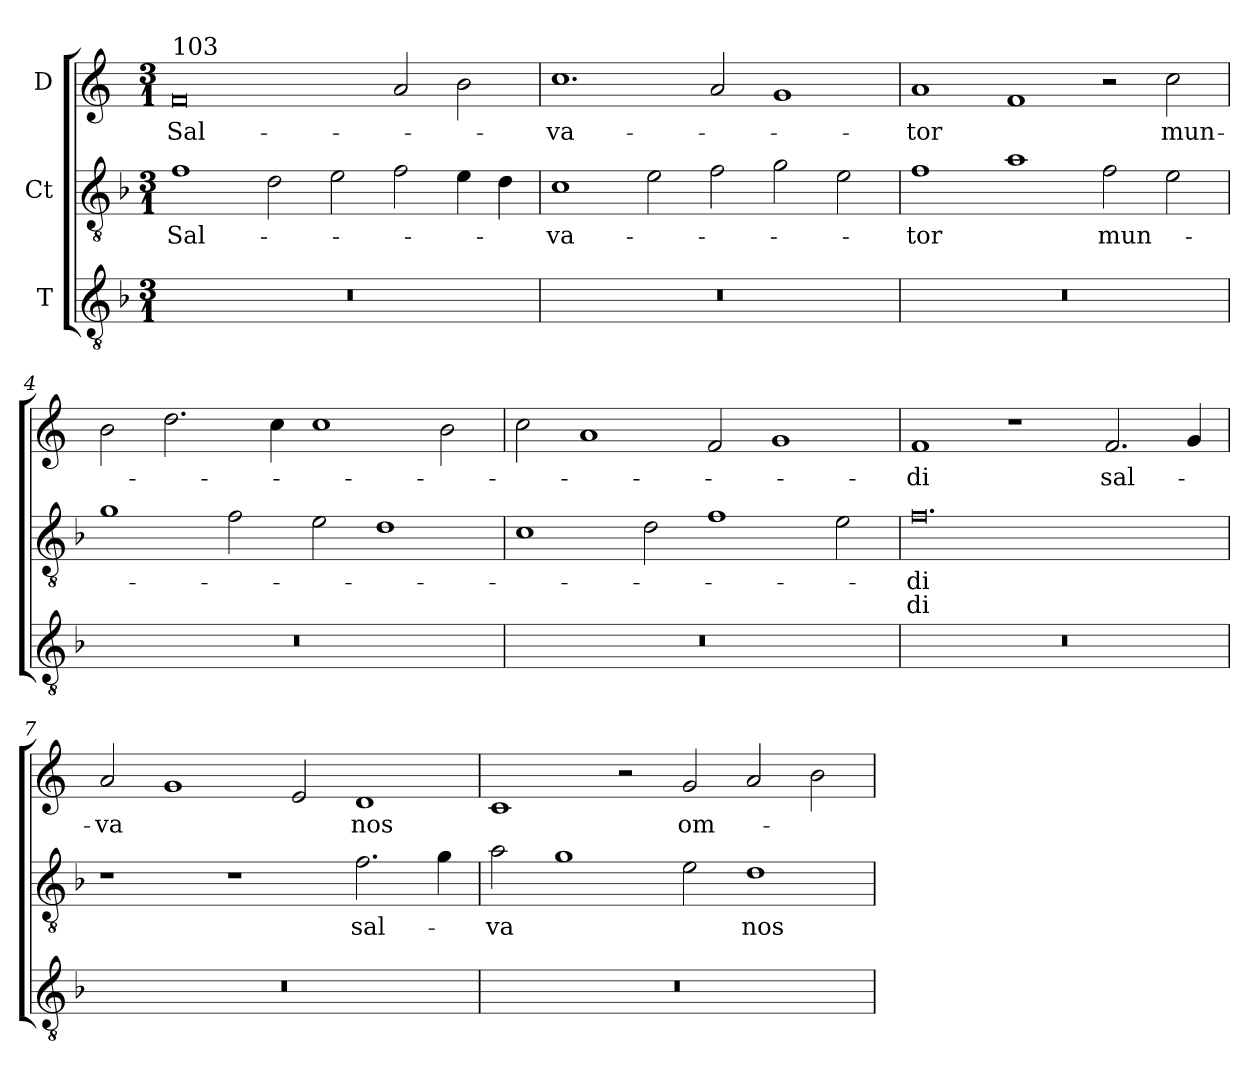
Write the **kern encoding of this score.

**kern	**kern	**text	**text	**kern	**text
*part3	*part2	*part2	*part2	*part1	*part1
*staff3	*staff2	*staff2	*staff2	*staff1	*staff1
*I"T	*I"Ct	*	*	*I"D	*
!!LO:PB:g=z
*clefGv2	*clefGv2	*	*	*clefG2	*
*ITrd7c12	*ITrd7c12	*	*	*	*
*k[b-]	*k[b-]	*	*	*k[]	*
*F:	*F:	*	*	*C:	*
*M3/1	*M3/1	*	*	*M3/1	*
=1	=1	=1	=1	=1	=1
!	!	!LO:LY:b:color=#000000	!	!	!
!	!	!	!	!LO:TX:a:t=103	!
!	!	!	!	!	!LO:LY:b:color=#000000
0.r	1Fi\	Sal-	.	0fi/	Sal-
.	2Di\	.	.	.	.
.	2Ei\	.	.	.	.
.	2Fi\	.	.	2ai/	.
.	4Ei\	.	.	2bi\	.
.	4Di\	.	.	.	.
=2	=2	=2	=2	=2	=2
!	!	!LO:LY:b:color=#000000	!	!	!
!	!	!	!	!	!LO:LY:b:color=#000000
0.r	1Ci\	-va-	.	1.cci\	-va-
.	2Ei\	.	.	.	.
.	2Fi\	.	.	2ai/	.
.	2Gi\	.	.	1gi/	.
.	2Ei\	.	.	.	.
=3	=3	=3	=3	=3	=3
!	!	!LO:LY:b:color=#000000	!	!	!
!	!	!	!	!	!LO:LY:b:color=#000000
0.r	1Fi\	-tor	.	1ai/	-tor
.	1Ai\	.	.	1fi/	.
!	!	!LO:LY:b:color=#000000	!	!	!
.	2Fi\	mun-	.	2r	.
!	!	!	!	!	!LO:LY:b:color=#000000
.	2Ei\	.	.	2cci\	mun-
=4	=4	=4	=4	=4	=4
0.r	1Gi\	.	.	2bi\	.
.	.	.	.	2.ddi\	.
.	2Fi\	.	.	.	.
.	.	.	.	4cci\	.
.	2Ei\	.	.	1cci\	.
.	1Di\	.	.	.	.
.	.	.	.	2bi\	.
!!LO:LB:g=z
=5	=5	=5	=5	=5	=5
0.r	1Ci\	.	.	2cci\	.
.	.	.	.	1ai/	.
.	2Di\	.	.	.	.
.	1Fi\	.	.	2fi/	.
.	.	.	.	1gi/	.
.	2Ei\	.	.	.	.
=6	=6	=6	=6	=6	=6
!	!	!LO:LY:b:color=#000000	!LO:LY:b:color=#000000	!	!
!	!	!	!	!	!LO:LY:b:color=#000000
0.r	0.Fi\	-di	di	1fi/	-di
.	.	.	.	1r	.
!	!	!	!	!	!LO:LY:b:color=#000000
.	.	.	.	2.fi/	sal-
.	.	.	.	4gi/	.
=7	=7	=7	=7	=7	=7
!	!	!	!	!	!LO:LY:b:color=#000000
0.r	1r	.	.	2ai/	-va
.	.	.	.	1gi/	.
.	1r	.	.	.	.
.	.	.	.	2ei/	.
!	!	!LO:LY:b:color=#000000	!	!	!
!	!	!	!	!	!LO:LY:b:color=#000000
.	2.Fi\	sal-	.	1di/	nos
.	4Gi\	.	.	.	.
=8	=8	=8	=8	=8	=8
!	!	!LO:LY:b:color=#000000	!	!	!
0.r	2Ai\	-va	.	1ci/	.
.	1Gi\	.	.	.	.
.	.	.	.	2r	.
!	!	!	!	!	!LO:LY:b:color=#000000
.	2Ei\	.	.	2gi/	om-
!	!	!LO:LY:b:color=#000000	!	!	!
.	1Di\	nos	.	2ai/	.
.	.	.	.	2bi\	.
=	=	=	=	=	=
*-	*-	*-	*-	*-	*-
